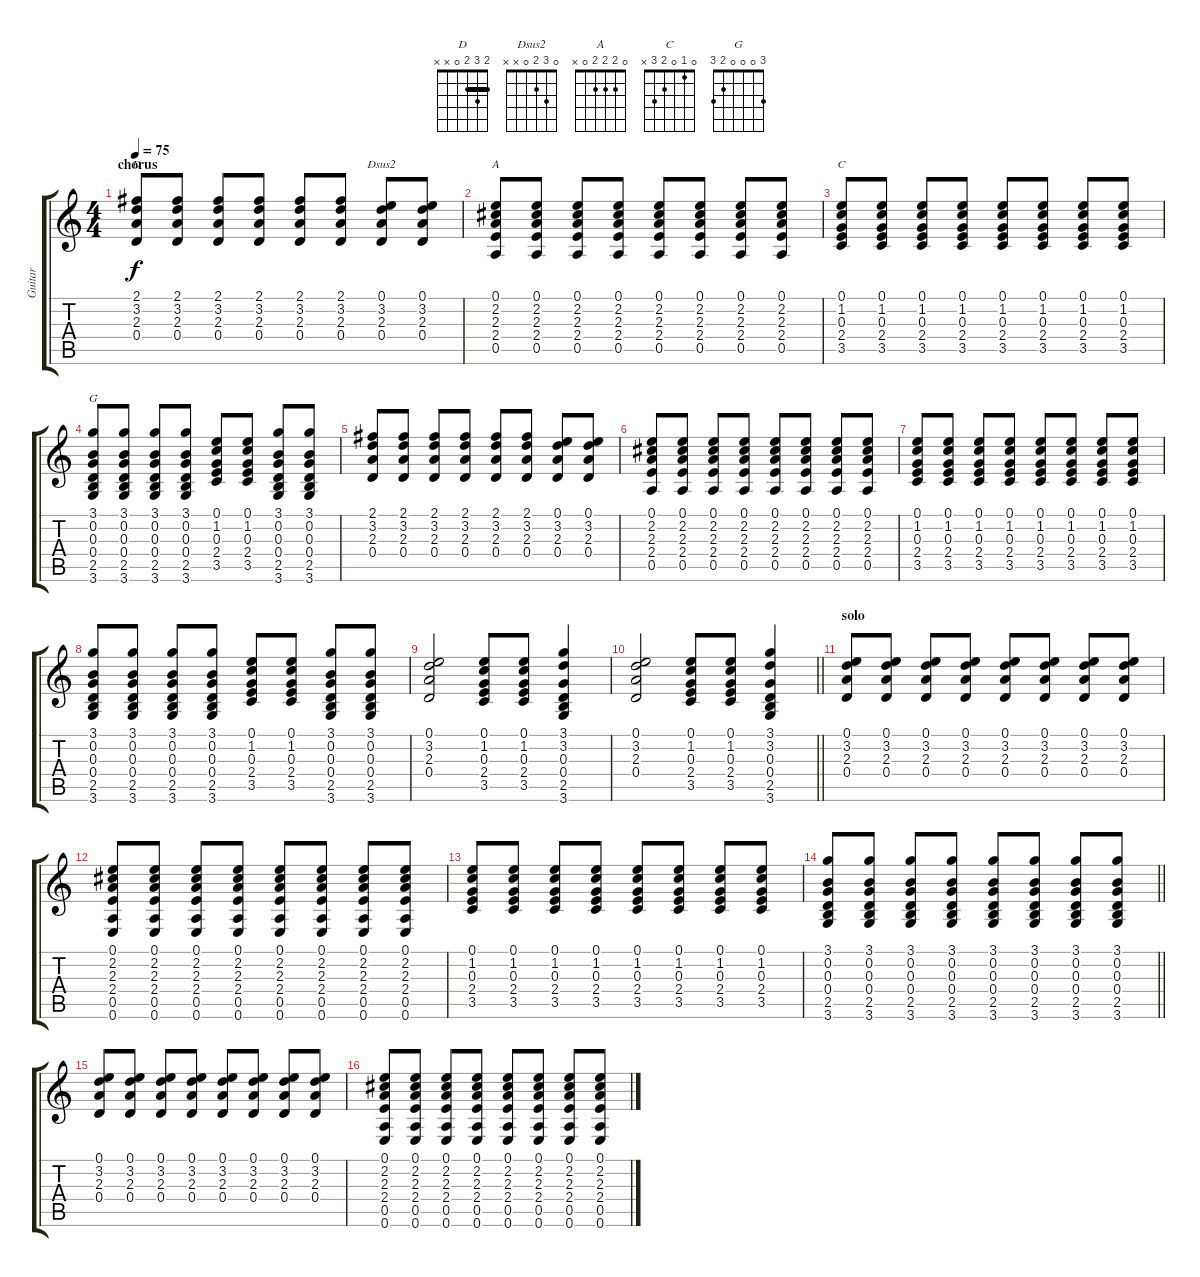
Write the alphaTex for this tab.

\track ("Guitar " "Guitar ") {instrument acousticguitarsteel}
\staff {score tabs}
\tuning (E4 B3 G3 D3 A2 E2) {hide}
\chord ("D" 2 3 2 0 x x) {barre 2}
\chord ("Dsus2" 0 3 2 0 x x)
\chord ("A" 0 2 2 2 0 x)
\chord ("C" 0 1 0 2 3 x)
\chord ("G" 3 0 0 0 2 3)
\ts (4 4)
\section ("" "chorus")
\tempo 75
\clef g2
\ks c
(2.1 3.2 2.3 0.4).8{ch "D" dy f} (2.1 3.2 2.3 0.4).8 (2.1 3.2 2.3 0.4).8 (2.1 3.2 2.3 0.4).8 (2.1 3.2 2.3 0.4).8 (2.1 3.2 2.3 0.4).8 (0.1 3.2 2.3 0.4).8{ch "Dsus2"} (0.1 3.2 2.3 0.4).8 |
(0.1 2.2 2.3 2.4 0.5).8{ch "A"} (0.1 2.2 2.3 2.4 0.5).8 (0.1 2.2 2.3 2.4 0.5).8 (0.1 2.2 2.3 2.4 0.5).8 (0.1 2.2 2.3 2.4 0.5).8 (0.1 2.2 2.3 2.4 0.5).8 (0.1 2.2 2.3 2.4 0.5).8 (0.1 2.2 2.3 2.4 0.5).8 |
(0.1 1.2 0.3 2.4 3.5).8{ch "C"} (0.1 1.2 0.3 2.4 3.5).8 (0.1 1.2 0.3 2.4 3.5).8 (0.1 1.2 0.3 2.4 3.5).8 (0.1 1.2 0.3 2.4 3.5).8 (0.1 1.2 0.3 2.4 3.5).8 (0.1 1.2 0.3 2.4 3.5).8 (0.1 1.2 0.3 2.4 3.5).8 |
(3.1 0.2 0.3 0.4 2.5 3.6).8{ch "G"} (3.1 0.2 0.3 0.4 2.5 3.6).8 (3.1 0.2 0.3 0.4 2.5 3.6).8 (3.1 0.2 0.3 0.4 2.5 3.6).8 (0.1 1.2 0.3 2.4 3.5).8 (0.1 1.2 0.3 2.4 3.5).8 (3.1 0.2 0.3 0.4 2.5 3.6).8 (3.1 0.2 0.3 0.4 2.5 3.6).8 |
(2.1 3.2 2.3 0.4).8 (2.1 3.2 2.3 0.4).8 (2.1 3.2 2.3 0.4).8 (2.1 3.2 2.3 0.4).8 (2.1 3.2 2.3 0.4).8 (2.1 3.2 2.3 0.4).8 (0.1 3.2 2.3 0.4).8 (0.1 3.2 2.3 0.4).8 |
(0.1 2.2 2.3 2.4 0.5).8 (0.1 2.2 2.3 2.4 0.5).8 (0.1 2.2 2.3 2.4 0.5).8 (0.1 2.2 2.3 2.4 0.5).8 (0.1 2.2 2.3 2.4 0.5).8 (0.1 2.2 2.3 2.4 0.5).8 (0.1 2.2 2.3 2.4 0.5).8 (0.1 2.2 2.3 2.4 0.5).8 |
(0.1 1.2 0.3 2.4 3.5).8 (0.1 1.2 0.3 2.4 3.5).8 (0.1 1.2 0.3 2.4 3.5).8 (0.1 1.2 0.3 2.4 3.5).8 (0.1 1.2 0.3 2.4 3.5).8 (0.1 1.2 0.3 2.4 3.5).8 (0.1 1.2 0.3 2.4 3.5).8 (0.1 1.2 0.3 2.4 3.5).8 |
(3.1 0.2 0.3 0.4 2.5 3.6).8 (3.1 0.2 0.3 0.4 2.5 3.6).8 (3.1 0.2 0.3 0.4 2.5 3.6).8 (3.1 0.2 0.3 0.4 2.5 3.6).8 (0.1 1.2 0.3 2.4 3.5).8 (0.1 1.2 0.3 2.4 3.5).8 (3.1 0.2 0.3 0.4 2.5 3.6).8 (3.1 0.2 0.3 0.4 2.5 3.6).8 |
(0.1 3.2 2.3 0.4).2 (0.1 1.2 0.3 2.4 3.5).8 (0.1 1.2 0.3 2.4 3.5).8 (3.1 3.2 0.3 0.4 2.5 3.6).4 |
\barLineRight lightlight
(0.1 3.2 2.3 0.4).2 (0.1 1.2 0.3 2.4 3.5).8 (0.1 1.2 0.3 2.4 3.5).8 (3.1 3.2 0.3 0.4 2.5 3.6).4 |
\section ("" "solo")
(0.1 3.2 2.3 0.4).8 (0.1 3.2 2.3 0.4).8 (0.1 3.2 2.3 0.4).8 (0.1 3.2 2.3 0.4).8 (0.1 3.2 2.3 0.4).8 (0.1 3.2 2.3 0.4).8 (0.1 3.2 2.3 0.4).8 (0.1 3.2 2.3 0.4).8 |
(0.1 2.2 2.3 2.4 0.5 0.6).8 (0.1 2.2 2.3 2.4 0.5 0.6).8 (0.1 2.2 2.3 2.4 0.5 0.6).8 (0.1 2.2 2.3 2.4 0.5 0.6).8 (0.1 2.2 2.3 2.4 0.5 0.6).8 (0.1 2.2 2.3 2.4 0.5 0.6).8 (0.1 2.2 2.3 2.4 0.5 0.6).8 (0.1 2.2 2.3 2.4 0.5 0.6).8 |
(0.1 1.2 0.3 2.4 3.5).8 (0.1 1.2 0.3 2.4 3.5).8 (0.1 1.2 0.3 2.4 3.5).8 (0.1 1.2 0.3 2.4 3.5).8 (0.1 1.2 0.3 2.4 3.5).8 (0.1 1.2 0.3 2.4 3.5).8 (0.1 1.2 0.3 2.4 3.5).8 (0.1 1.2 0.3 2.4 3.5).8 |
\barLineRight lightlight
(3.1 0.2 0.3 0.4 2.5 3.6).8 (3.1 0.2 0.3 0.4 2.5 3.6).8 (3.1 0.2 0.3 0.4 2.5 3.6).8 (3.1 0.2 0.3 0.4 2.5 3.6).8 (3.1 0.2 0.3 0.4 2.5 3.6).8 (3.1 0.2 0.3 0.4 2.5 3.6).8 (3.1 0.2 0.3 0.4 2.5 3.6).8 (3.1 0.2 0.3 0.4 2.5 3.6).8 |
(0.1 3.2 2.3 0.4).8 (0.1 3.2 2.3 0.4).8 (0.1 3.2 2.3 0.4).8 (0.1 3.2 2.3 0.4).8 (0.1 3.2 2.3 0.4).8 (0.1 3.2 2.3 0.4).8 (0.1 3.2 2.3 0.4).8 (0.1 3.2 2.3 0.4).8 |
(0.1 2.2 2.3 2.4 0.5 0.6).8 (0.1 2.2 2.3 2.4 0.5 0.6).8 (0.1 2.2 2.3 2.4 0.5 0.6).8 (0.1 2.2 2.3 2.4 0.5 0.6).8 (0.1 2.2 2.3 2.4 0.5 0.6).8 (0.1 2.2 2.3 2.4 0.5 0.6).8 (0.1 2.2 2.3 2.4 0.5 0.6).8 (0.1 2.2 2.3 2.4 0.5 0.6).8
